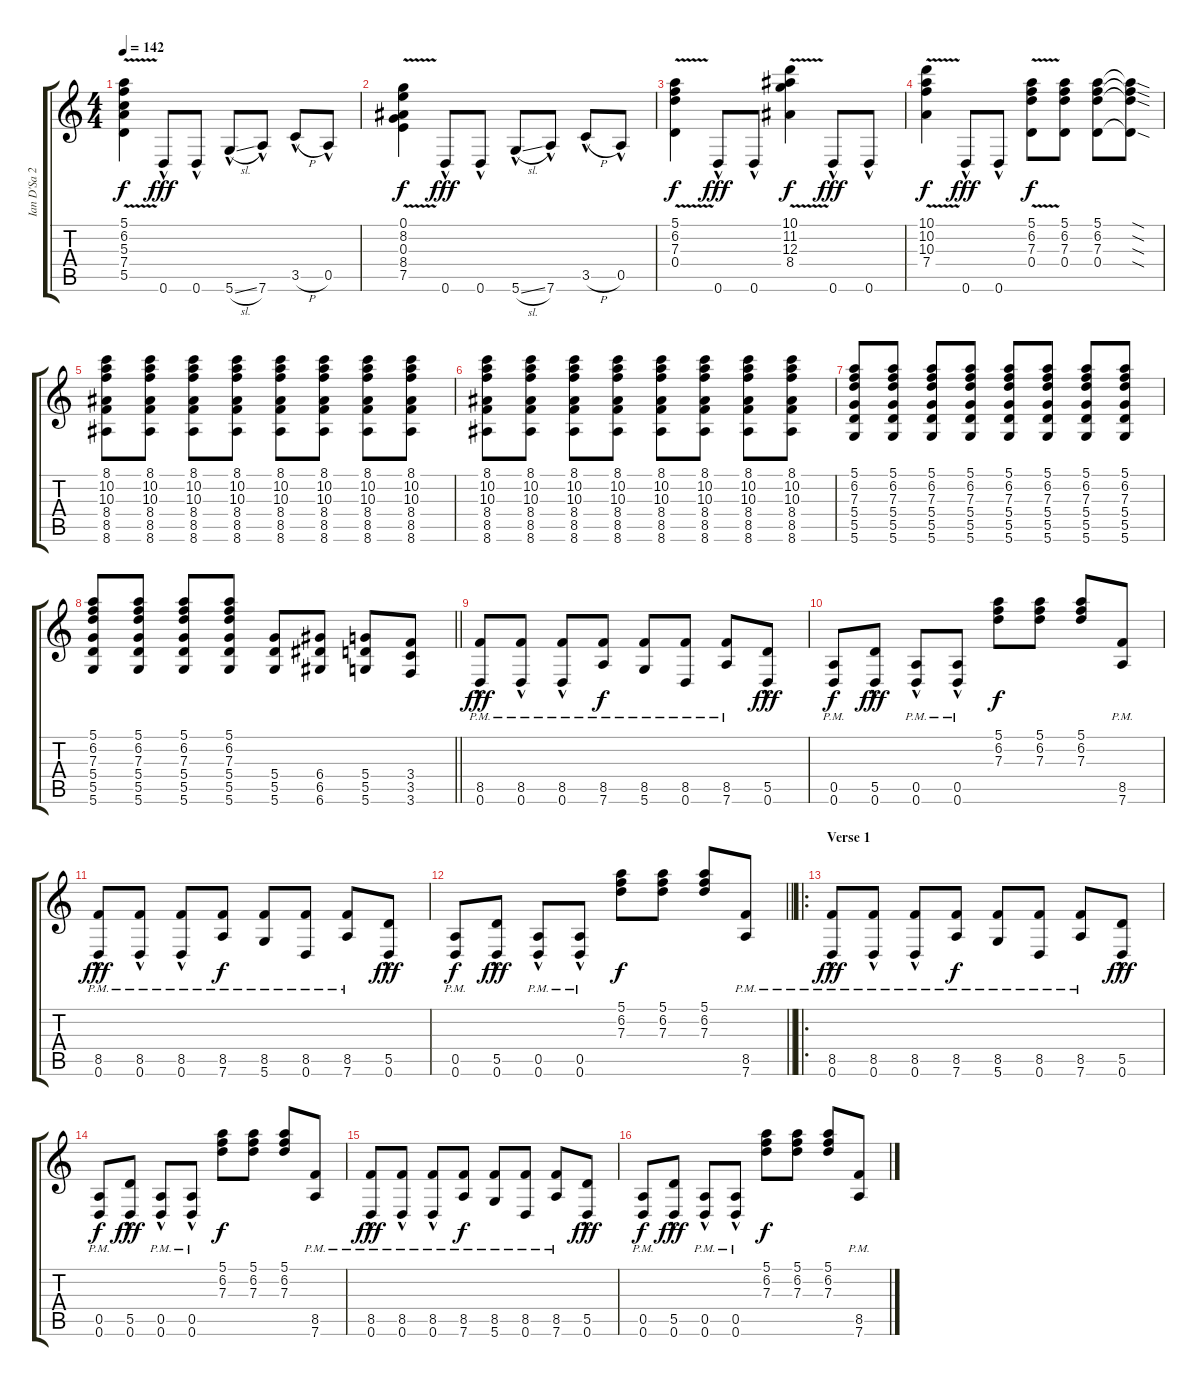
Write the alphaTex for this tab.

\track ("Ian D'Sa 2" "Ian D'Sa 2") {instrument distortionguitar}
\staff {score tabs}
\tuning (E4 B3 G3 D3 A2 D2) {hide}
\ts (4 4)
\section ("" "")
\tempo 142
\clef g2
\ks c
(5.1{v} 6.2{v} 5.3{v} 7.4{v} 5.5{v}).4{dy f} 0.6{hac}.8{dy fff} 0.6{hac}.8 5.6{sl hac}.8 7.6{hac}.8 3.5{h hac}.8 0.5{hac}.8 |
(0.1{v} 8.2{v} 0.3{v} 8.4{v} 7.5{v}).4{dy f} 0.6{hac}.8{dy fff} 0.6{hac}.8 5.6{sl hac}.8 7.6{hac}.8 3.5{h hac}.8 0.5{hac}.8 |
(5.1{v} 6.2{v} 7.3{v} 0.4).4{dy f} 0.6{hac}.8{dy fff} 0.6{hac}.8 (10.1{v} 11.2{v} 12.3{v} 8.4).4{dy f} 0.6{hac}.8{dy fff} 0.6{hac}.8 |
(10.1{v} 10.2{v} 10.3{v} 7.4).4{dy f} 0.6{hac}.8{dy fff} 0.6{hac}.8 (5.1{v} 6.2{v} 7.3{v} 0.4).8{dy f} (5.1 6.2 7.3 0.4).8 (5.1 6.2 7.3 0.4).8 (5.1{sod t} 6.2{sod t} 7.3{sod t} 0.4{sod t}).8 |
(8.1 10.2 10.3 8.4 8.5 8.6).8 (8.1 10.2 10.3 8.4 8.5 8.6).8 (8.1 10.2 10.3 8.4 8.5 8.6).8 (8.1 10.2 10.3 8.4 8.5 8.6).8 (8.1 10.2 10.3 8.4 8.5 8.6).8 (8.1 10.2 10.3 8.4 8.5 8.6).8 (8.1 10.2 10.3 8.4 8.5 8.6).8 (8.1 10.2 10.3 8.4 8.5 8.6).8 |
(8.1 10.2 10.3 8.4 8.5 8.6).8 (8.1 10.2 10.3 8.4 8.5 8.6).8 (8.1 10.2 10.3 8.4 8.5 8.6).8 (8.1 10.2 10.3 8.4 8.5 8.6).8 (8.1 10.2 10.3 8.4 8.5 8.6).8 (8.1 10.2 10.3 8.4 8.5 8.6).8 (8.1 10.2 10.3 8.4 8.5 8.6).8 (8.1 10.2 10.3 8.4 8.5 8.6).8 |
(5.1 6.2 7.3 5.4 5.5 5.6).8 (5.1 6.2 7.3 5.4 5.5 5.6).8 (5.1 6.2 7.3 5.4 5.5 5.6).8 (5.1 6.2 7.3 5.4 5.5 5.6).8 (5.1 6.2 7.3 5.4 5.5 5.6).8 (5.1 6.2 7.3 5.4 5.5 5.6).8 (5.1 6.2 7.3 5.4 5.5 5.6).8 (5.1 6.2 7.3 5.4 5.5 5.6).8 |
\barLineRight lightlight
(5.1 6.2 7.3 5.4 5.5 5.6).8 (5.1 6.2 7.3 5.4 5.5 5.6).8 (5.1 6.2 7.3 5.4 5.5 5.6).8 (5.1 6.2 7.3 5.4 5.5 5.6).8 (5.4 5.5 5.6).8 (6.4 6.5 6.6).8 (5.4 5.5 5.6).8 (3.4 3.5 3.6).8 |
\section ("" "")
(8.5{pm} 0.6{hac pm}).8{dy fff} (8.5{pm} 0.6{hac pm}).8 (8.5{pm} 0.6{hac pm}).8 (8.5{pm} 7.6{pm}).8{dy f} (8.5{pm} 5.6{pm}).8 (8.5{pm} 0.6{pm}).8 (8.5{pm} 7.6{pm}).8 (5.5 0.6{hac}).8{dy fff} |
(0.5{pm} 0.6{pm}).8{dy f} (5.5 0.6{hac}).8{dy fff} (0.5{pm} 0.6{hac pm}).8 (0.5{pm} 0.6{hac pm}).8 (5.1 6.2 7.3).8{dy f} (5.1 6.2 7.3).8 (5.1 6.2 7.3).8 (8.5{pm} 7.6{pm}).8 |
(8.5{pm} 0.6{hac pm}).8{dy fff} (8.5{pm} 0.6{hac pm}).8 (8.5{pm} 0.6{hac pm}).8 (8.5{pm} 7.6{pm}).8{dy f} (8.5{pm} 5.6{pm}).8 (8.5{pm} 0.6{pm}).8 (8.5{pm} 7.6{pm}).8 (5.5 0.6{hac}).8{dy fff} |
\barLineRight lightlight
(0.5{pm} 0.6{pm}).8{dy f} (5.5 0.6{hac}).8{dy fff} (0.5{pm} 0.6{hac pm}).8 (0.5{pm} 0.6{hac pm}).8 (5.1 6.2 7.3).8{dy f} (5.1 6.2 7.3).8 (5.1 6.2 7.3).8 (8.5{pm} 7.6{pm}).8 |
\ro
\section ("" "Verse 1")
(8.5{pm} 0.6{hac pm}).8{dy fff} (8.5{pm} 0.6{hac pm}).8 (8.5{pm} 0.6{hac pm}).8 (8.5{pm} 7.6{pm}).8{dy f} (8.5{pm} 5.6{pm}).8 (8.5{pm} 0.6{pm}).8 (8.5{pm} 7.6{pm}).8 (5.5 0.6{hac}).8{dy fff} |
(0.5{pm} 0.6{pm}).8{dy f} (5.5 0.6{hac}).8{dy fff} (0.5{pm} 0.6{hac pm}).8 (0.5{pm} 0.6{hac pm}).8 (5.1 6.2 7.3).8{dy f} (5.1 6.2 7.3).8 (5.1 6.2 7.3).8 (8.5{pm} 7.6{pm}).8 |
(8.5{pm} 0.6{hac pm}).8{dy fff} (8.5{pm} 0.6{hac pm}).8 (8.5{pm} 0.6{hac pm}).8 (8.5{pm} 7.6{pm}).8{dy f} (8.5{pm} 5.6{pm}).8 (8.5{pm} 0.6{pm}).8 (8.5{pm} 7.6{pm}).8 (5.5 0.6{hac}).8{dy fff} |
(0.5{pm} 0.6{pm}).8{dy f} (5.5 0.6{hac}).8{dy fff} (0.5{pm} 0.6{hac pm}).8 (0.5{pm} 0.6{hac pm}).8 (5.1 6.2 7.3).8{dy f} (5.1 6.2 7.3).8 (5.1 6.2 7.3).8 (8.5{pm} 7.6{pm}).8
